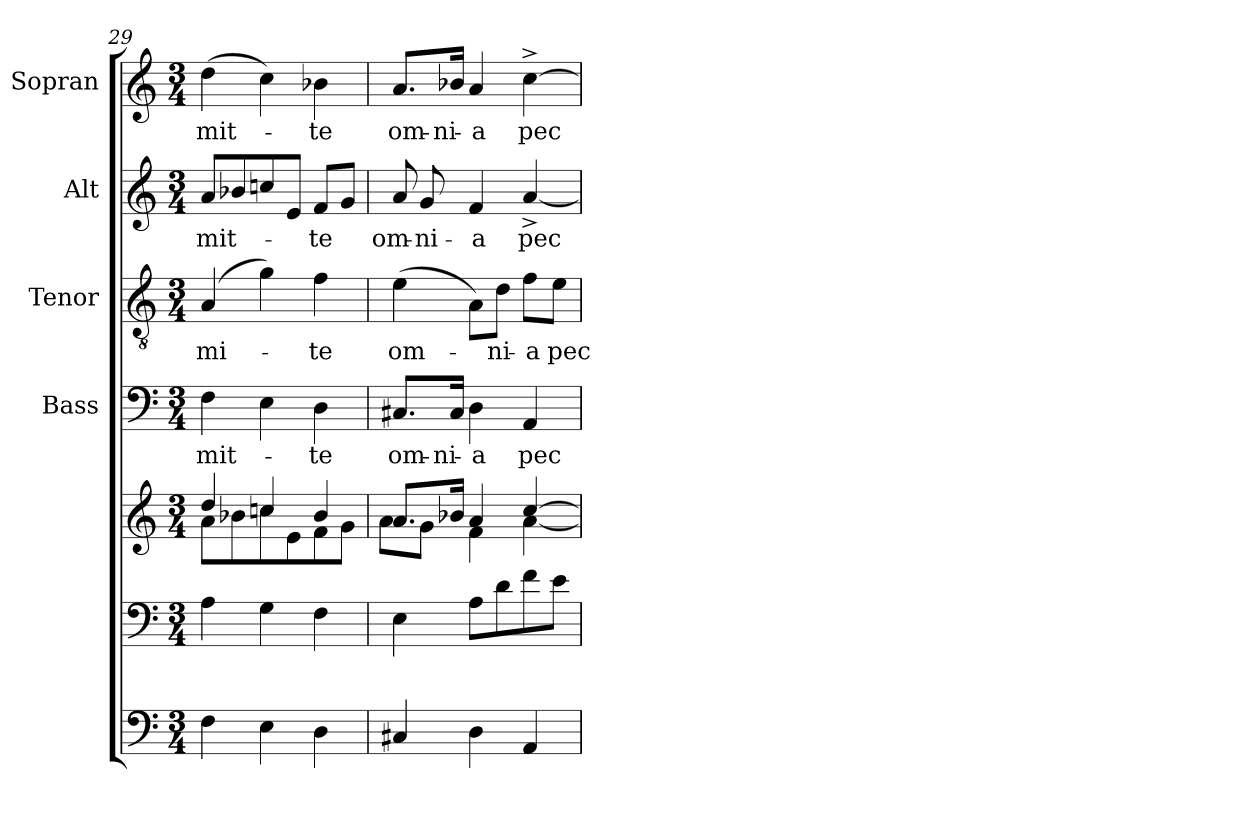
**kern	**kern	**kern	**kern	**text	**kern	**text	**kern	**text	**kern	**text
*part6	*part5	*part5	*part4	*part4	*part3	*part3	*part2	*part2	*part1	*part1
*staff7	*staff6	*staff5	*staff4	*staff4	*staff3	*staff3	*staff2	*staff2	*staff1	*staff1
*	*	*	*I"Bass	*	*I"Tenor	*	*I"Alt	*	*I"Sopran	*
*	*	*	*I'B.	*	*I'T.	*	*I'A.	*	*I'S.	*
*clefF4	*clefF4	*clefG2	*clefF4	*	*clefGv2	*	*clefG2	*	*clefG2	*
*k[]	*k[]	*k[]	*k[]	*	*k[]	*	*k[]	*	*k[]	*
*C:	*C:	*C:	*C:	*	*C:	*	*C:	*	*C:	*
*M3/4	*M3/4	*M3/4	*M3/4	*	*M3/4	*	*M3/4	*	*M3/4	*
=29	=29	=29	=29	=29	=29	=29	=29	=29	=29	=29
*	*	*^	*	*	*	*	*	*	*	*
!	!	!	!	!	!LO:LY:b	!	!LO:LY:b	!	!LO:LY:b	!	!LO:LY:b
4F\	4A\	4dd/	8a\L	4F\	-mit-	(4A/	-mi-	8a/L	-mit-	(>4dd\	-mit-
.	.	.	8b-X\	.	.	.	.	8b-X/	.	.	.
4E\	4G\	4ccn/	8cc\	4E\	.	4g\)	.	8ccn/	.	4cc\)	.
.	.	.	8e\	.	.	.	.	8e/J	.	.	.
!	!	!	!	!	!LO:LY:b	!	!LO:LY:b	!	!LO:LY:b	!	!LO:LY:b
4D\	4F\	4b-/	8f\	4D\	-te	4f\	-te	8f/L	-te	4b-X\	-te
.	.	.	8g\J	.	.	.	.	8g/J	.	.	.
=30	=30	=30	=30	=30	=30	=30	=30	=30	=30	=30	=30
!	!	!	!	!	!LO:LY:b	!	!LO:LY:b	!	!LO:LY:b	!	!LO:LY:b
4C#X/	4E\	8.a/L	8a\L	8.C#X/L	om-	(>4e\	om-	8a/	om-	8.a/L	om-
!	!	!	!	!	!	!	!	!	!LO:LY:b	!	!
.	.	.	8g\J	.	.	.	.	8g/	-ni-	.	.
!	!	!	!	!	!LO:LY:b	!	!	!	!	!	!LO:LY:b
.	.	16b-X/Jk	.	16C#/Jk	-ni-	.	.	.	.	16b-X/Jk	-ni-
!	!	!	!	!	!LO:LY:b	!	!	!	!LO:LY:b	!	!LO:LY:b
4D\	8A\L	4a/	4f\	4D\	-a	8A\L)	.	4f/	-a	4a/	-a
!	!	!	!	!	!	!	!LO:LY:b	!	!	!	!
.	8d\	.	.	.	.	8d\J	-ni-	.	.	.	.
!	!	!	!	!	!LO:LY:b	!	!LO:LY:b	!	!LO:LY:b	!	!LO:LY:b
4AA/	8f\	[>4cc/	[<4a\	4AA/	pec-	8f\L	-a	[4a^>/	pec-	[4cc^>\	pec-
!	!	!	!	!	!	!	!LO:LY:b	!	!	!	!
.	8e\J	.	.	.	.	8e\J	pec-	.	.	.	.
*	*	*v	*v	*	*	*	*	*	*	*	*
=	=	=	=	=	=	=	=	=	=	=
*-	*-	*-	*-	*-	*-	*-	*-	*-	*-	*-
